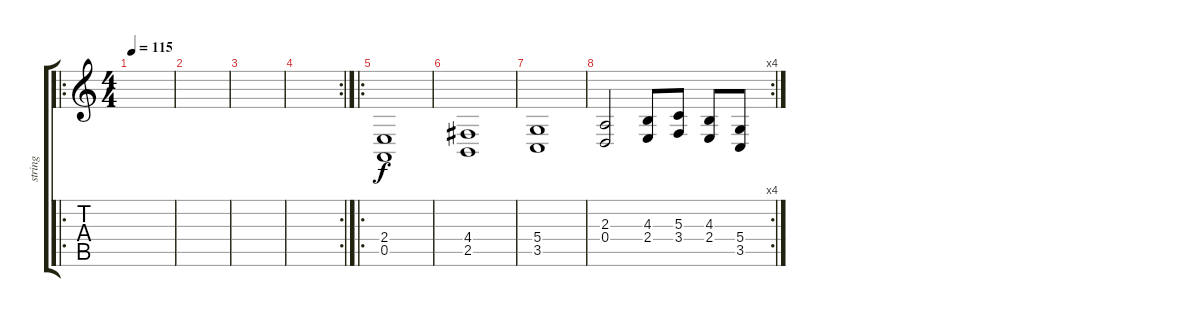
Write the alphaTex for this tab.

\track ("string" "string") {instrument stringensemble1}
\staff {score tabs}
\tuning (E4 B3 G3 D3 A2 E2) {hide}
\ro
\ts (4 4)
\tempo 115
\clef g2
\ks c
|
|
|
\rc 2
|
\ro
(2.4 0.5).1 |
(4.4 2.5).1 |
(5.4 3.5).1 |
\rc 4
(2.3 0.4).2 (4.3 2.4).8 (5.3 3.4).8 (4.3 2.4).8 (5.4 3.5).8
